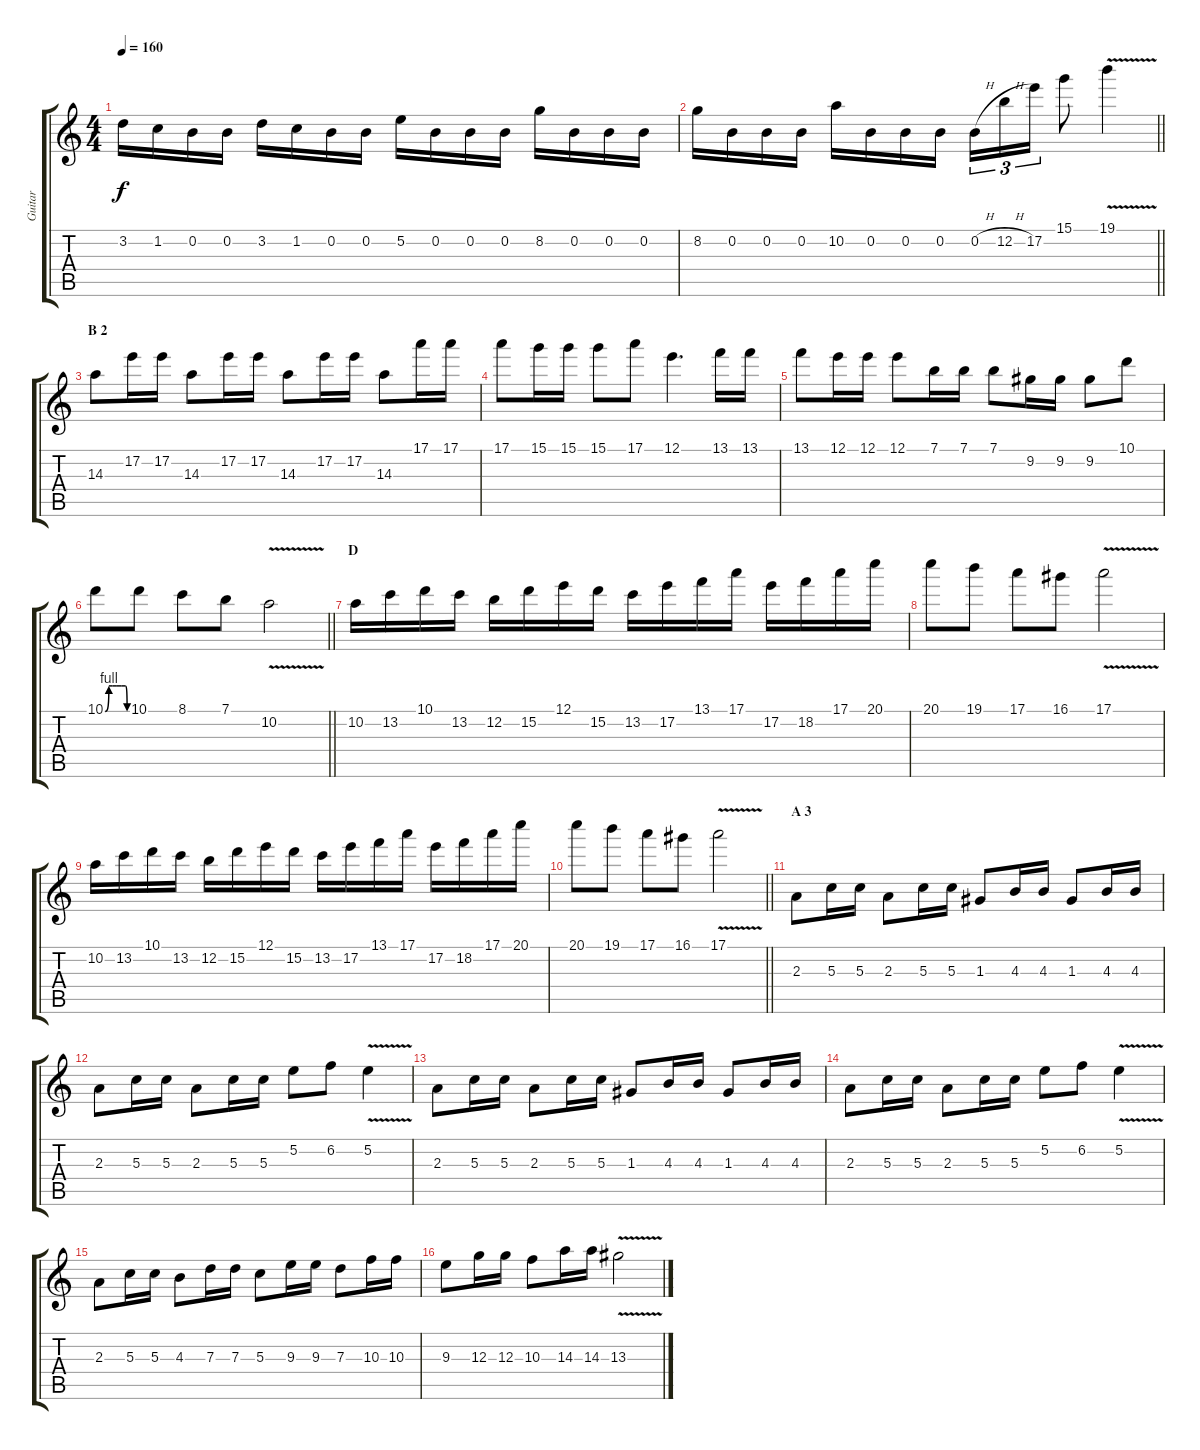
\track ("Guitar" "Guitar") {instrument overdrivenguitar}
\staff {score tabs}
\tuning (E4 B3 G3 D3 A2 E2) {hide}
\ts (4 4)
\tempo 160
\clef g2
\ks c
3.2.16{dy f} 1.2.16 0.2.16 0.2.16 3.2.16 1.2.16 0.2.16 0.2.16 5.2.16 0.2.16 0.2.16 0.2.16 8.2.16 0.2.16 0.2.16 0.2.16 |
\barLineRight lightlight
8.2.16 0.2.16 0.2.16 0.2.16 10.2.16 0.2.16 0.2.16 0.2.16 0.2{h}.16{tu (3 2)} 12.2{h}.16{tu (3 2)} 17.2.16{tu (3 2)} 15.1.8 19.1{v}.4 |
\section ("" "B 2")
14.3.8 17.2.16 17.2.16 14.3.8 17.2.16 17.2.16 14.3.8 17.2.16 17.2.16 14.3.8 17.1.16 17.1.16 |
17.1.8 15.1.16 15.1.16 15.1.8 17.1.8 12.1.4{d} 13.1.16 13.1.16 |
13.1.8 12.1.16 12.1.16 12.1.8 7.1.16 7.1.16 7.1.8 9.2.16 9.2.16 9.2.8 10.1.8 |
\barLineRight lightlight
10.1{be (custom 0 0 10 4 20 4 30 4 45 4 55 4 60 0)}.8 10.1.8 8.1.8 7.1.8 10.2{v}.2 |
\section ("" "D")
10.2.16 13.2.16 10.1.16 13.2.16 12.2.16 15.2.16 12.1.16 15.2.16 13.2.16 17.2.16 13.1.16 17.1.16 17.2.16 18.2.16 17.1.16 20.1.16 |
20.1.8 19.1.8 17.1.8 16.1.8 17.1{v}.2 |
10.2.16 13.2.16 10.1.16 13.2.16 12.2.16 15.2.16 12.1.16 15.2.16 13.2.16 17.2.16 13.1.16 17.1.16 17.2.16 18.2.16 17.1.16 20.1.16 |
\barLineRight lightlight
20.1.8 19.1.8 17.1.8 16.1.8 17.1{v}.2 |
\section ("" "A 3")
2.3.8 5.3.16 5.3.16 2.3.8 5.3.16 5.3.16 1.3.8 4.3.16 4.3.16 1.3.8 4.3.16 4.3.16 |
2.3.8 5.3.16 5.3.16 2.3.8 5.3.16 5.3.16 5.2.8 6.2.8 5.2{v}.4 |
2.3.8 5.3.16 5.3.16 2.3.8 5.3.16 5.3.16 1.3.8 4.3.16 4.3.16 1.3.8 4.3.16 4.3.16 |
2.3.8 5.3.16 5.3.16 2.3.8 5.3.16 5.3.16 5.2.8 6.2.8 5.2{v}.4 |
2.3.8 5.3.16 5.3.16 4.3.8 7.3.16 7.3.16 5.3.8 9.3.16 9.3.16 7.3.8 10.3.16 10.3.16 |
9.3.8 12.3.16 12.3.16 10.3.8 14.3.16 14.3.16 13.3{v}.2
